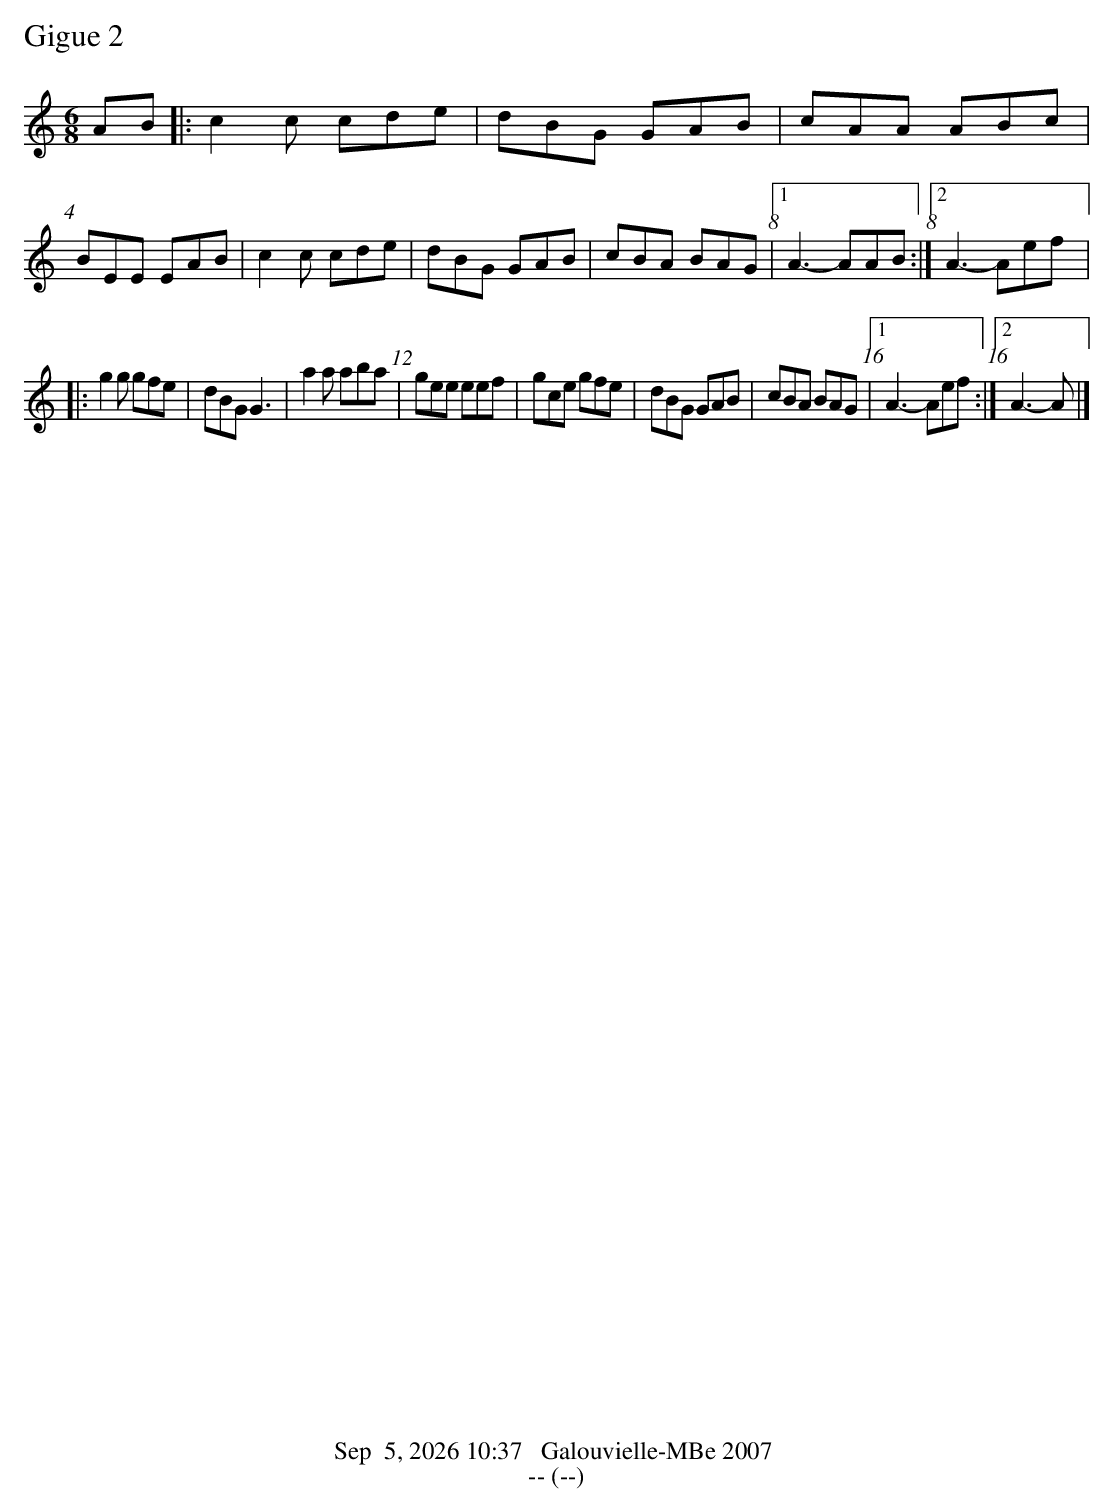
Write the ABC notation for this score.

X:1
T:Gigue 2
M:6/8
K:Am
V:1
AB |: c2c cde | dBG GAB | cAA ABc | BEE EAB | c2c cde | dBG GAB | cBA BAG |1 A3- AAB :|2 A3- Aef |:
g2g gfe | dBG G3 | a2a aba | gee eef | gce gfe | dBG GAB | cBA BAG |1 A3- Aef :|2 A3- A |]
V:2
x2 |: x6 | x6 | x6 | x6 | x6 | x6 | x6 | x6 | x6 |:
x6 | x6 | x6 | x6 | x6 | x6 | x6 | x6 | x6 |
